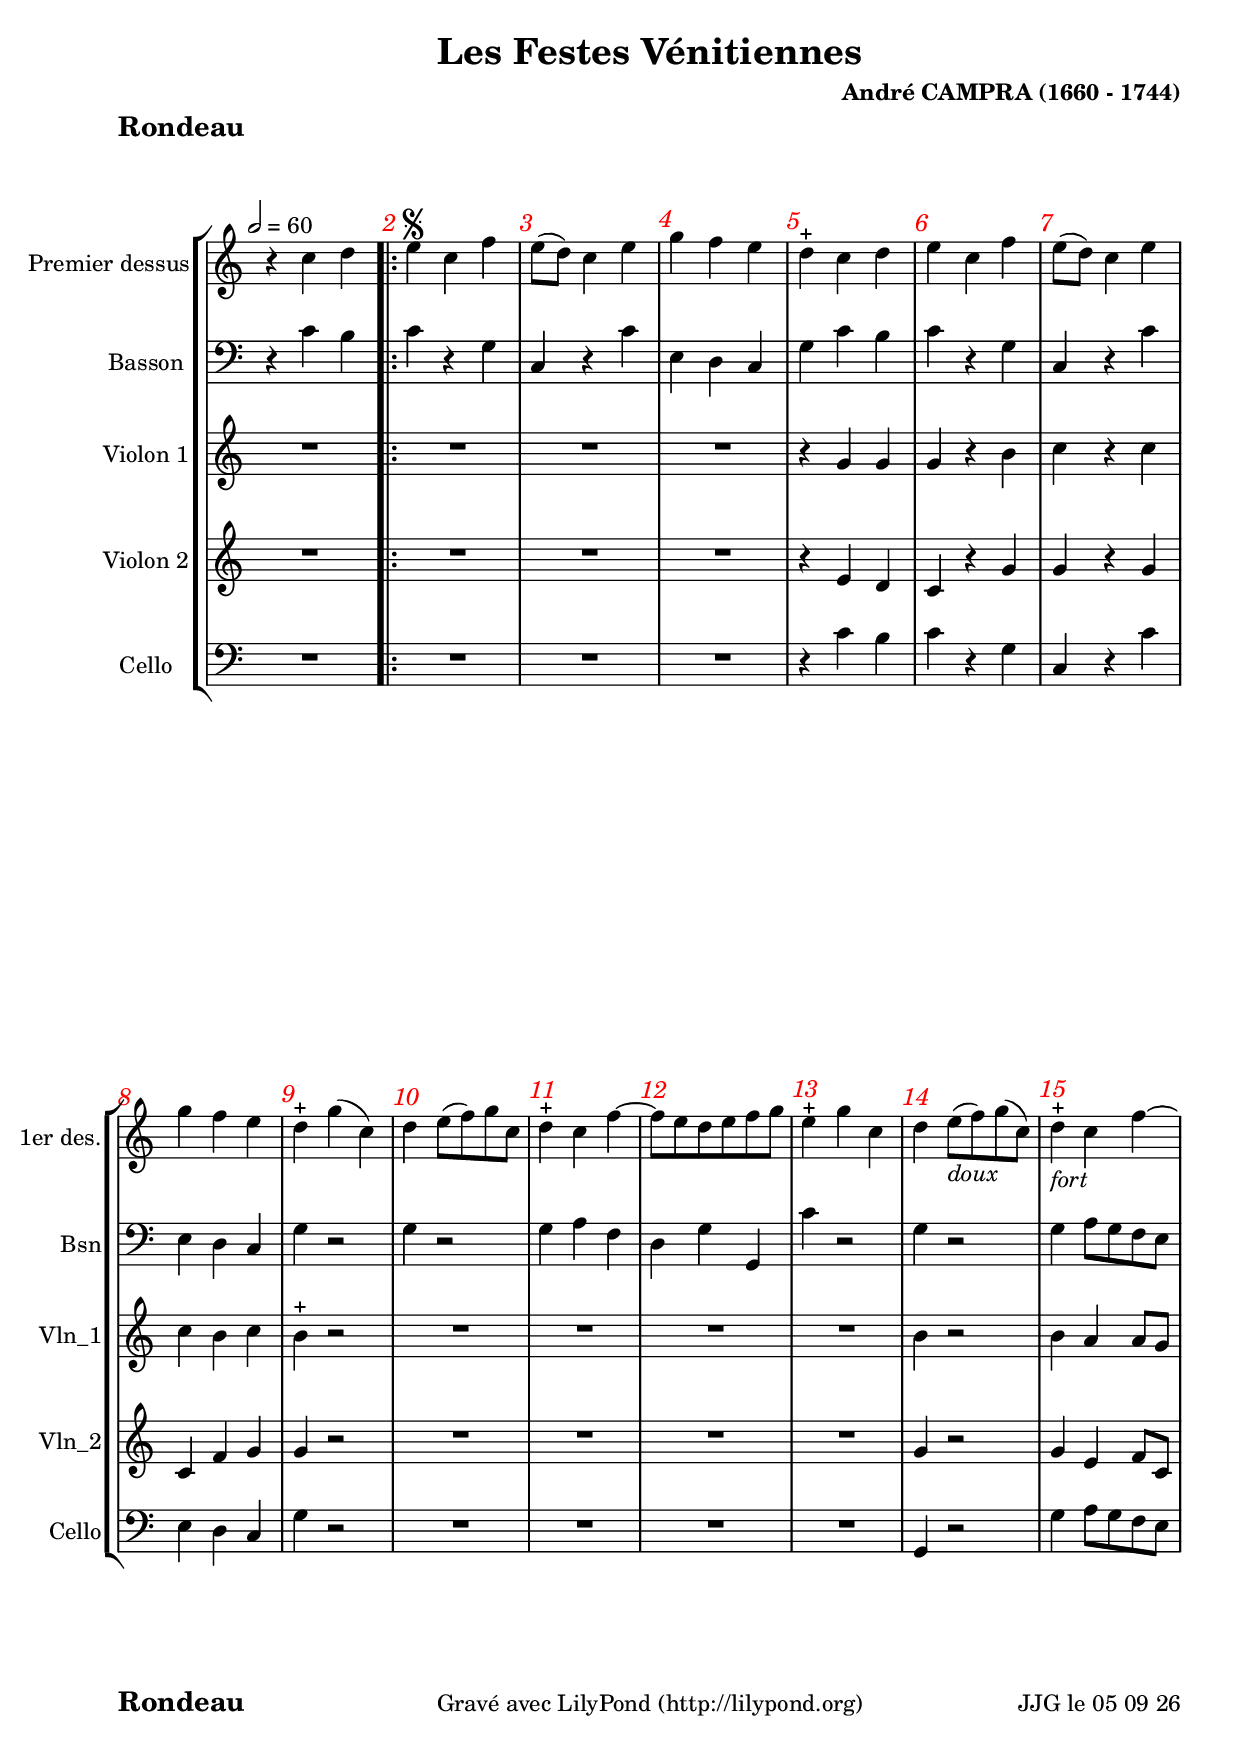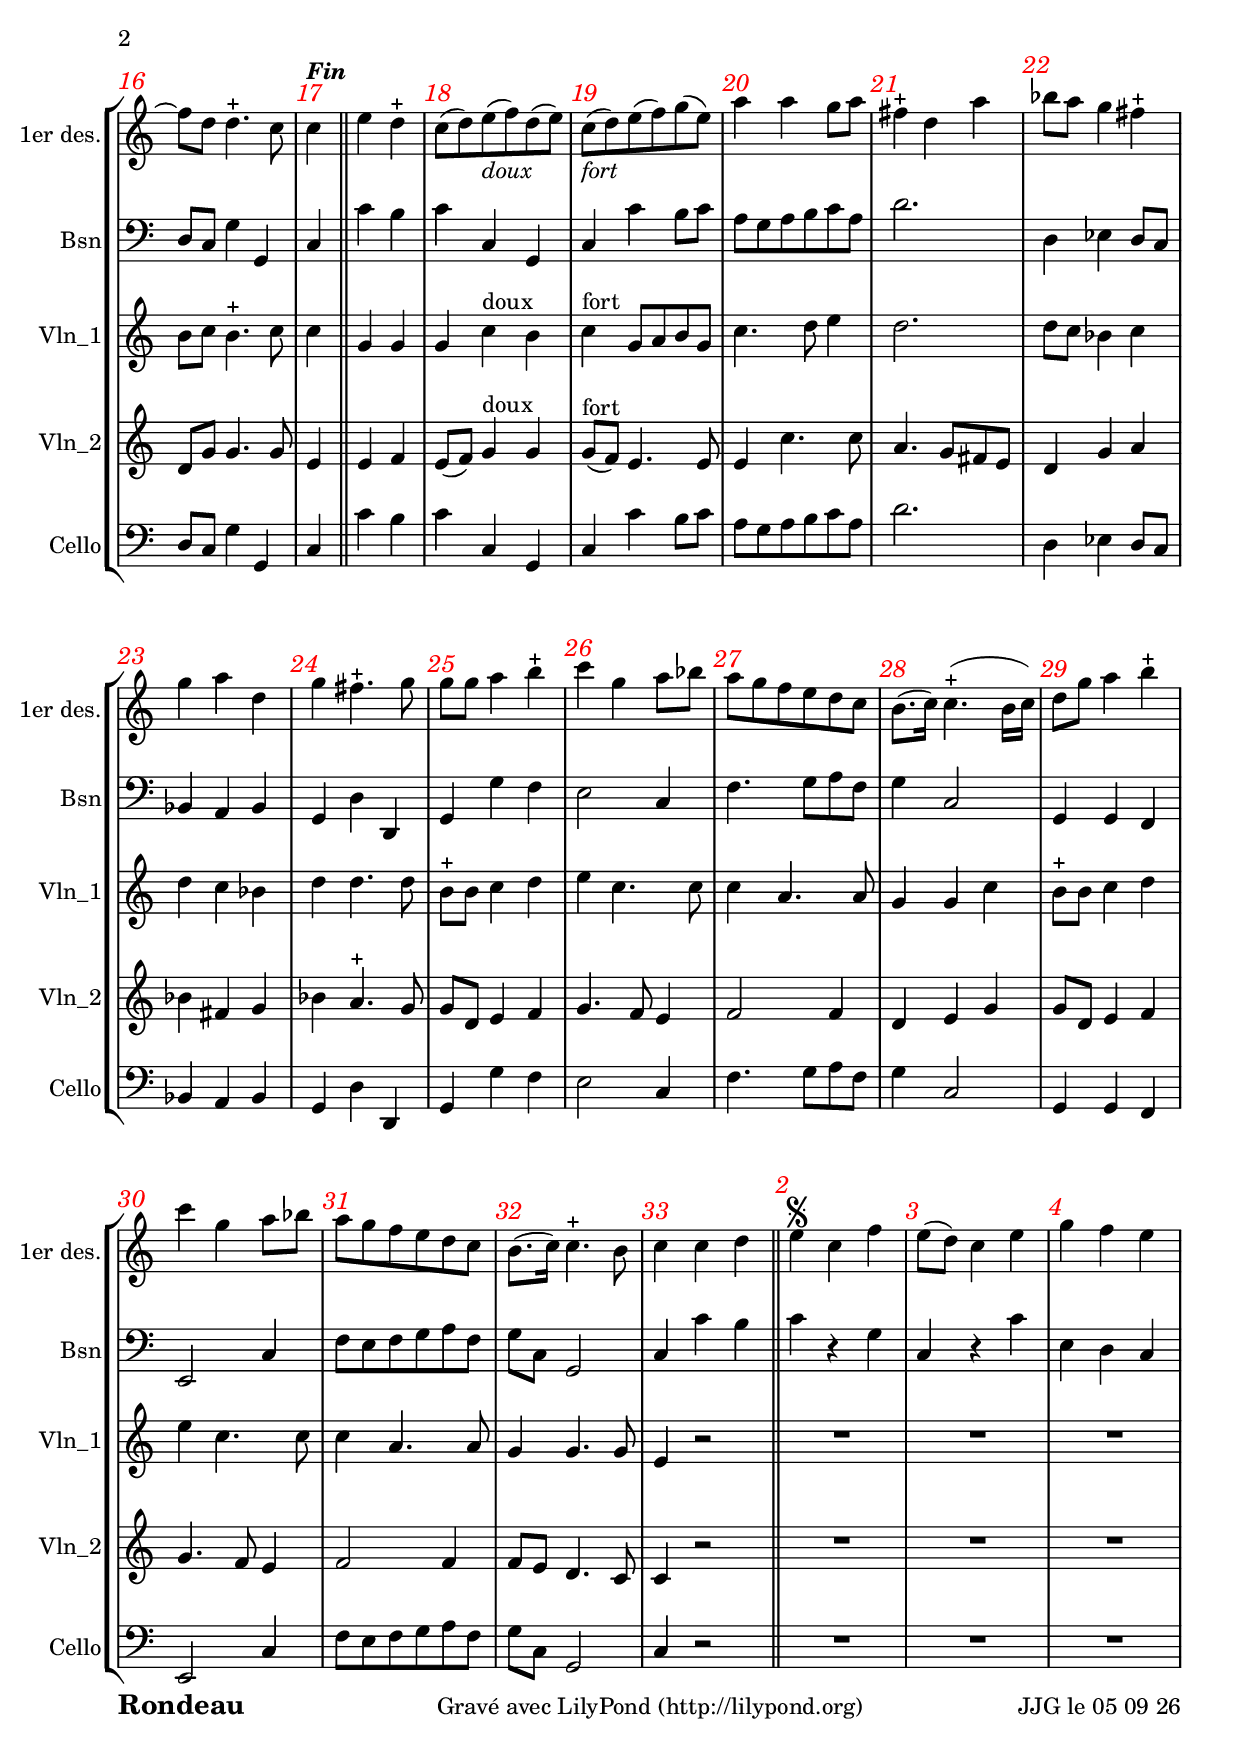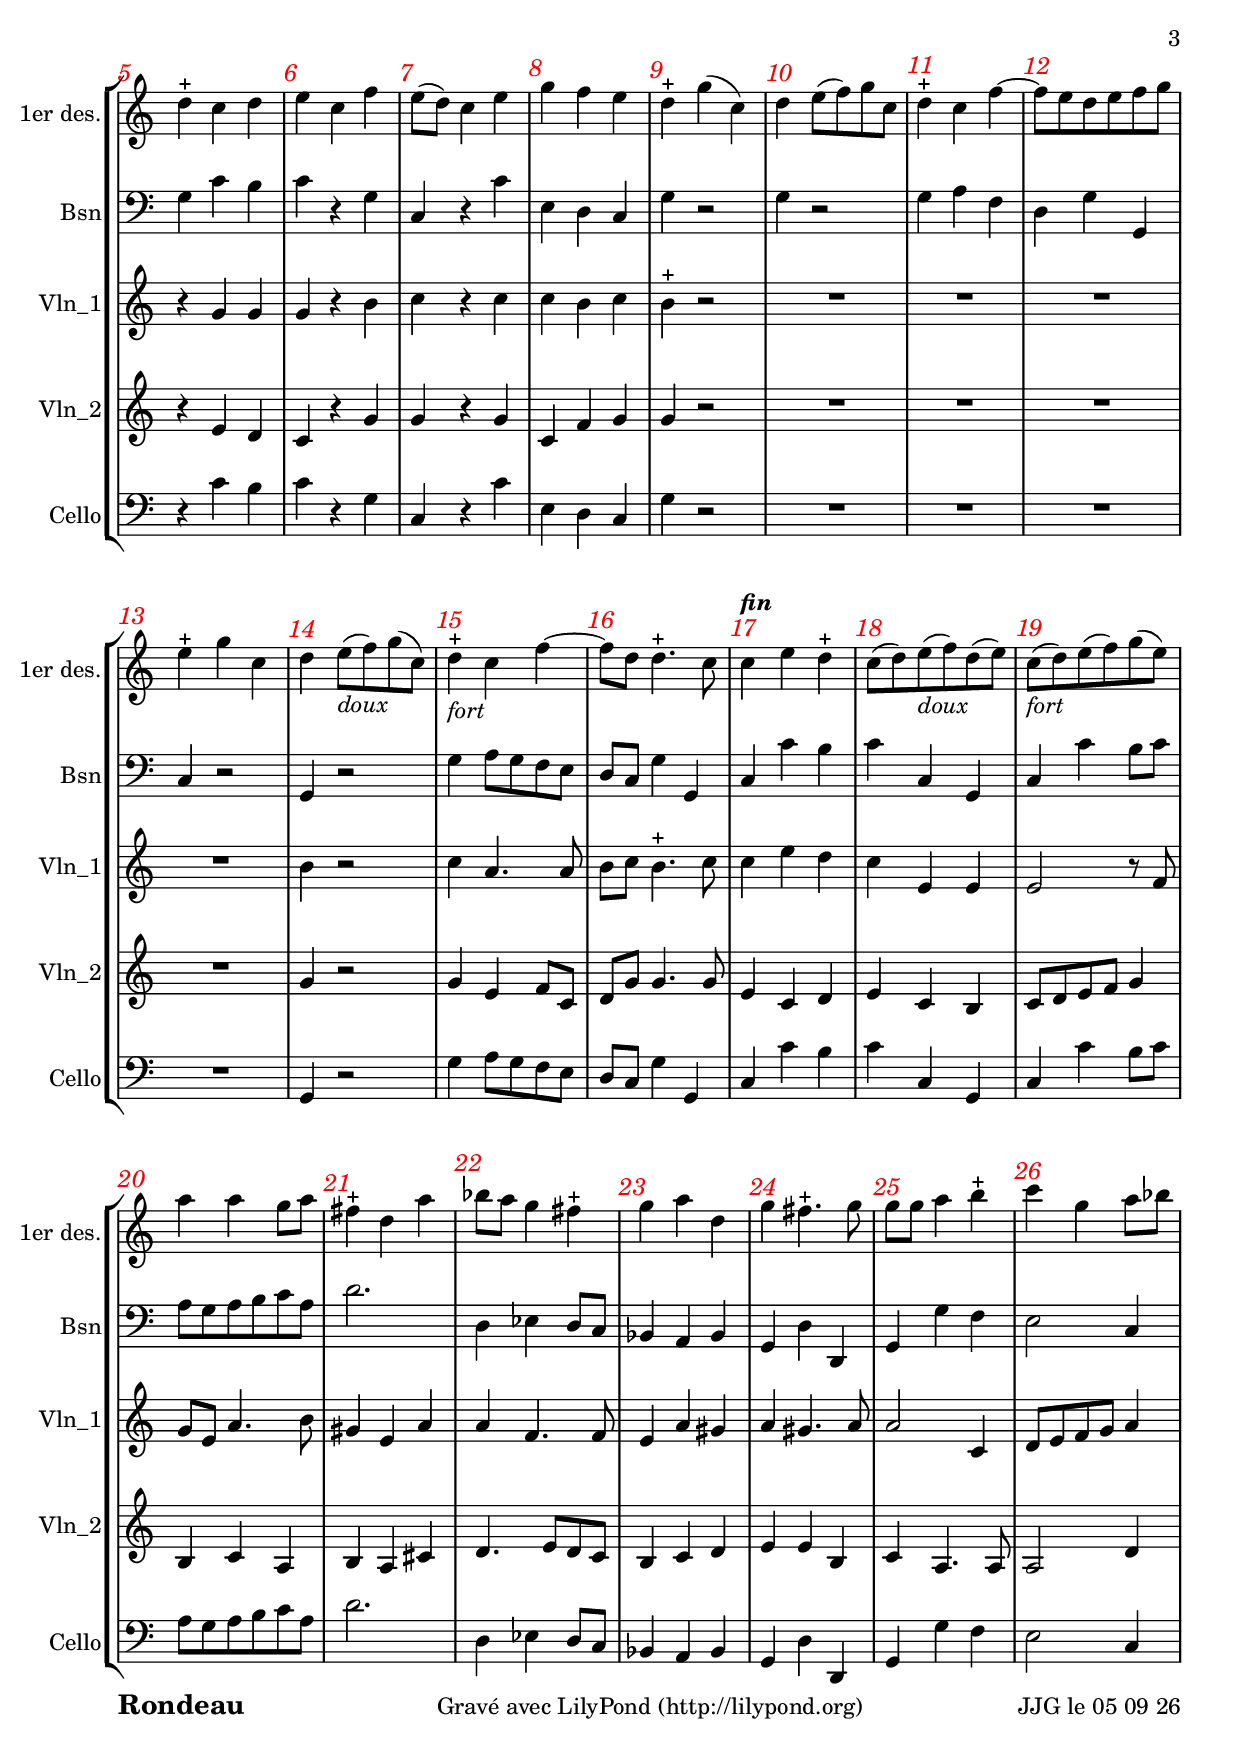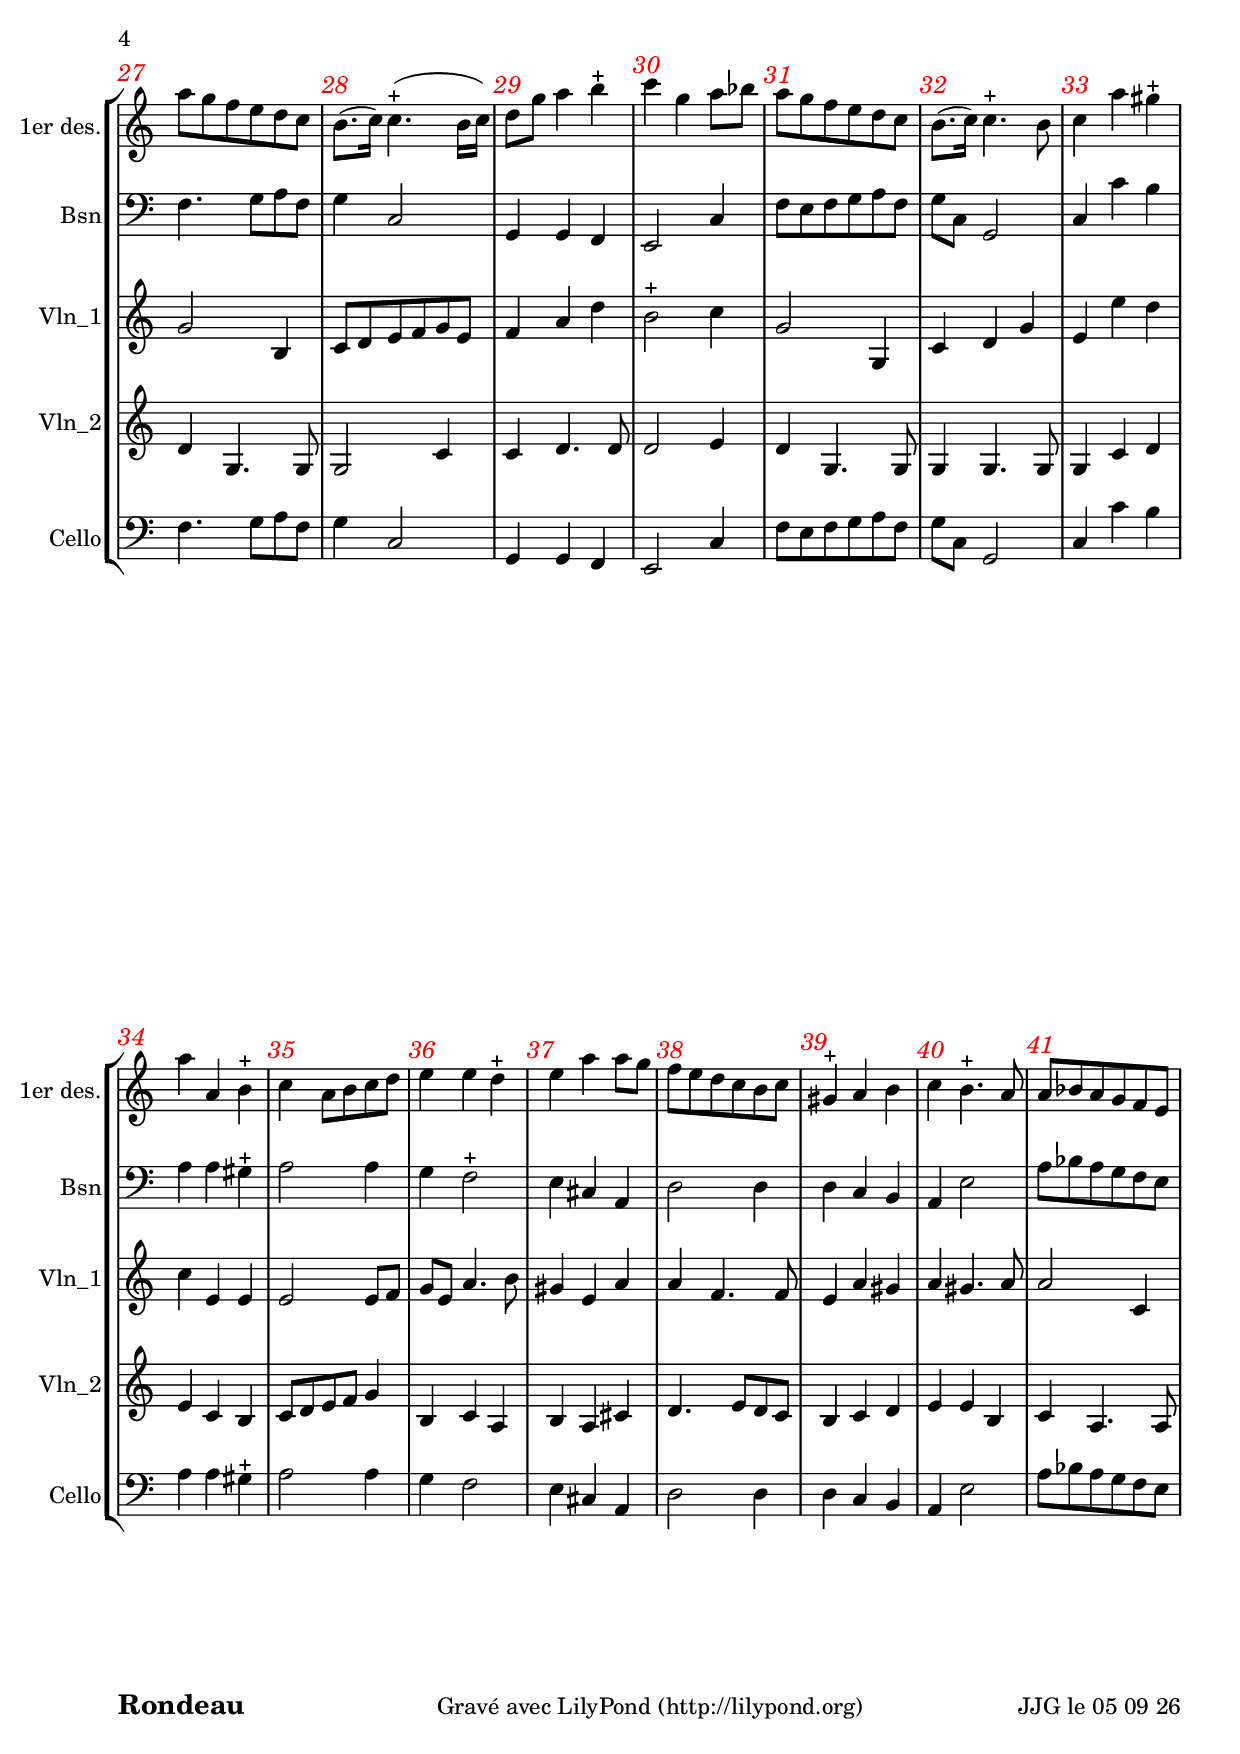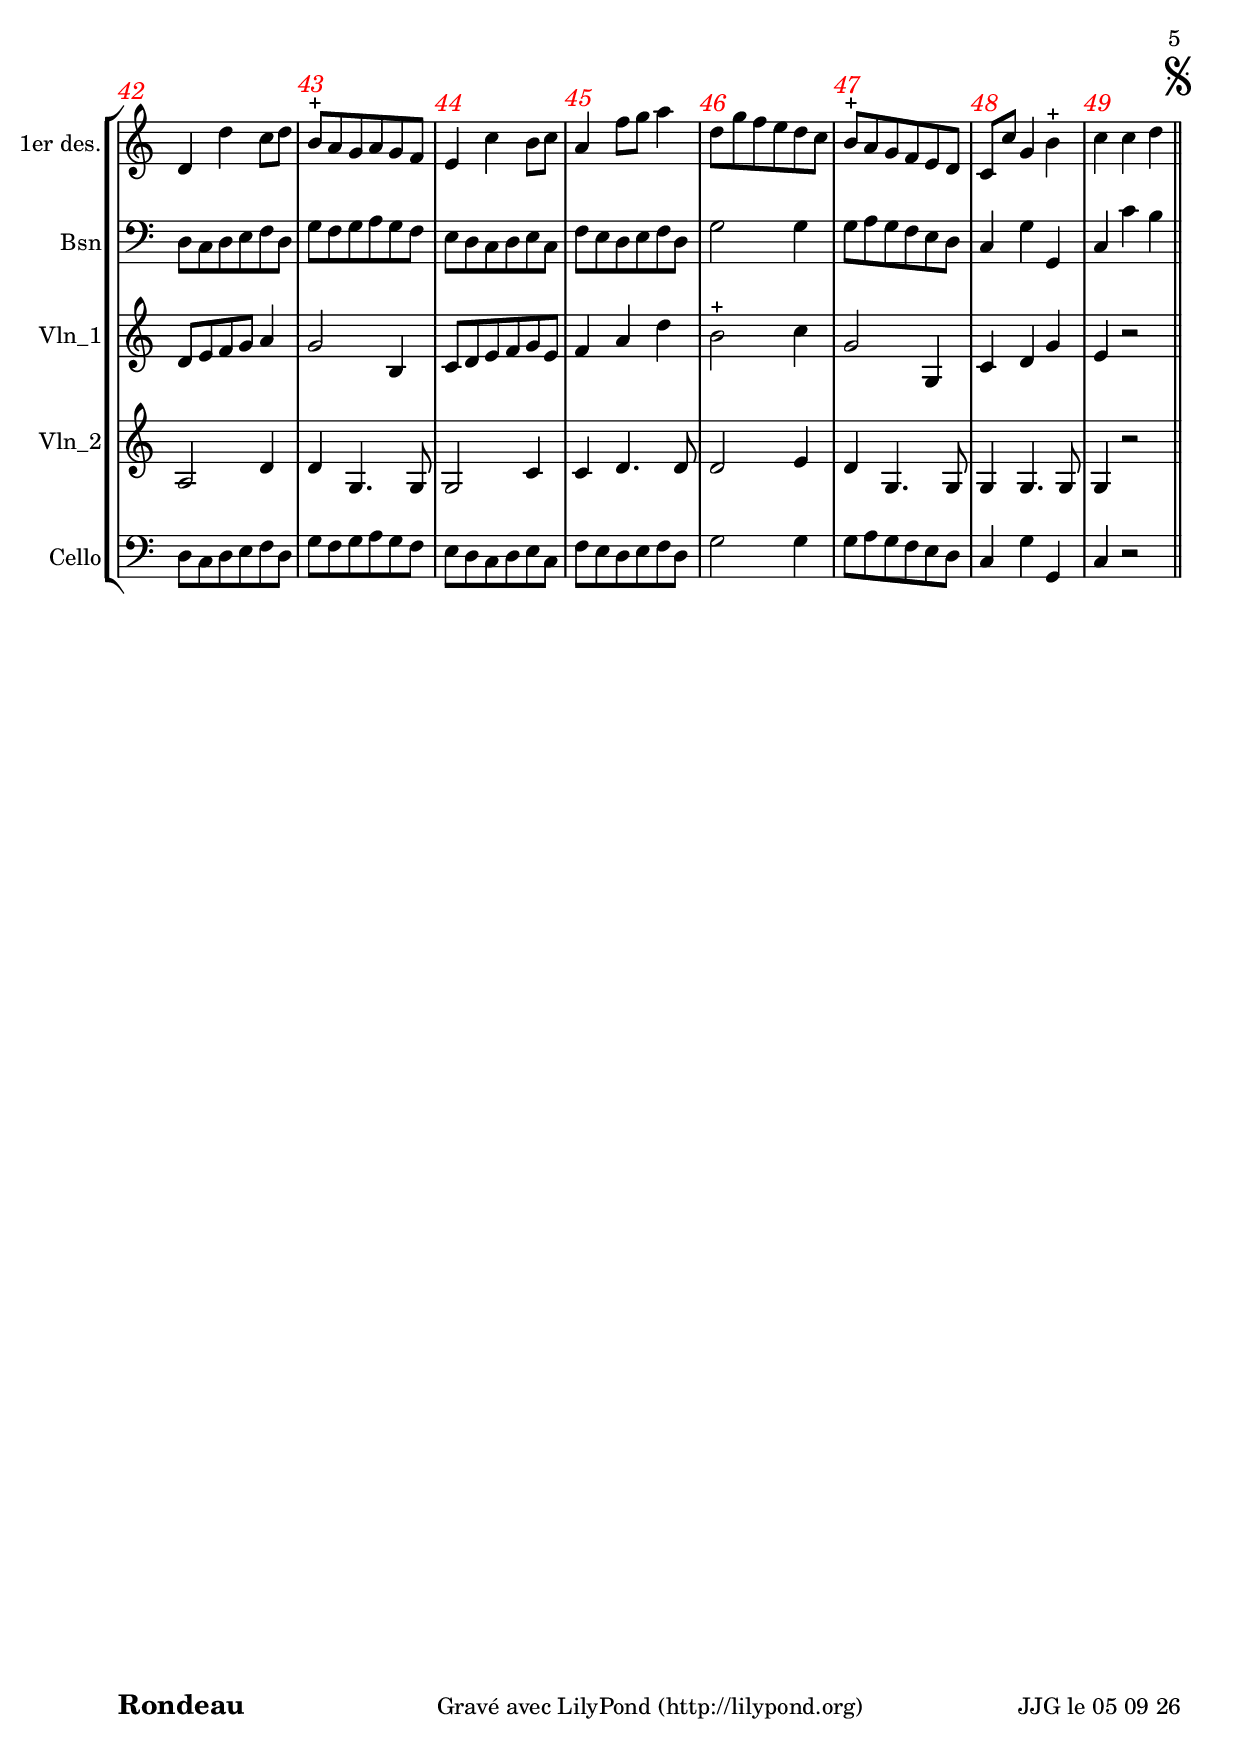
\version "2.17.7"

\header {
	title		= "Les Festes Vénitiennes"
	composer	= \markup \bold \center-column { "André CAMPRA (1660 - 1744)"}
	meter 		= \markup {\bold \fontsize #1.5 "Rondeau"} 
%	meter		= \markup {\center-column {"" \fontsize #6 "" "" }}
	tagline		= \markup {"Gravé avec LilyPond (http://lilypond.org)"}	    
}
 
date = #(strftime "%d %m %y" (localtime (current-time)))

\paper { left-margin = 20\mm % permet d'agrandir ou de réduire la largeur de portée
	oddFooterMarkup	= \markup {
		\fill-line {
			\column { \fromproperty #'header:meter }
			\column { \fromproperty #'header:tagline }
			\column { \line {JJG le \date }} 
				} 
			} 
						
%	ragged-last-bottom= #'f
	line-width	= 180\mm
%	indent = 20.0\mm

	

}
	
#(set-global-staff-size 20)
#(set-default-paper-size "a4")

global = { }
globalTempo = { \override Score.MetronomeMark.transparent = ##t}
	
resetBarnum = \context Score \applyContext % pour la numérotation des mesures
	#(set-bar-number-visibility 3)
	
	

  {
        \override Score.BarNumber.break-visibility =#end-of-line-invisible       
        \resetBarnum
        \override  Score.BarNumber.self-alignment-X = #LEFT
        \set Score.skipBars = ##t  % pour grouper les silences         
        \set Staff.printKeyCancellation = ##f
	\override Staff.VerticalAxisGroup.minimum-Y-extent = #'(-6 . 6)
	\override TextScript.padding = #2.0
	\override MultiMeasureRest.expand-limit = 1
	\once \override Staff.TimeSignature.style = #'()
	\override  Score.TimeSignature #'break-visibility = #end-of-line-invisible
	
	
  }

%}% fin de \layout 	 
  %%reprend tout ce qui est général aux parties séparées
	%%  et à la "directrice" : définition du papier, des headers, etc.

%\include "bgcolor.ly"
%%%%%%%%%%%%%%%%%%%%%%%%%%%%%%%%%%%%%%%%%%%%%%%%%%%%%%%%%%%%%%%%%%%%%%%%%%%%%%%%%
%%%%%%	La musique, 

recorder	= \version "2.17.7"

\context Voice = "dessus"


\relative c'' { 
	\set Staff.instrumentName = \markup { \column { "Premier dessus" } }
	\set Staff.midiInstrument = "recorder"
	\set Staff.shortInstrumentName =#"1er des."
	


  	\tempo 2=60
  	\time 3/4
        \clef "treble"
        \key c \major
        
        r4 c4 d \bar ".|:" | e\segno c f | e8 (d) c4 e | g f e | d-+ c d |
%6
	e c f | e8 (d) c4 e | g f e | d-+ g (c,) d e8 (f) g c,
%11
	d4-+ c f~ | f8 e d e f g | e4-+ g c, | 
	d e8_\markup \italic "doux" (f) g (c,) | d4-+ _\markup \italic "fort" c f~ |
%16
	f8 d d4.-+ c8 | c4^\markup \bold \italic "Fin"\bar "||" e d-+ |
	c8 (d) e_\markup \italic "doux" (f) d (e) | 
	c_\markup \italic "fort" (d) e (f) g (e) | a4 a g8 a | 
%21
	fis4-+ d a' | bes8 a g4 fis-+ | g a d, | g fis4.-+ g8 | g g a4 b-+ 
%26
	c4 g a8 bes | a g f e d c | b8. (c16) c4.-+ (b16 c) |
	d8 g a4 b-+ | c g a8 bes |
%31
	a g f e d c | b8. (c16) c4.-+ b8 | c4 c d  |\bar "||" 

%reprise au segno
	\set Score.currentBarNumber = # 2
	 e\segno c f | e8 (d) c4 e | g f e | d-+ c d |
%6
	e c f | e8 (d) c4 e | g f e | d-+ g (c,) d e8 (f) g c,
%11
	d4-+ c f~ | f8 e d e f g | e4-+ g c, | 
	d e8_\markup \italic "doux" (f) g (c,) | d4-+ _\markup \italic "fort" c f~ |
%16
	f8 d d4.-+ c8 | c4^\markup \bold \italic "fin" e d-+ |
	c8 (d) e_\markup \italic "doux" (f) d (e) | 
	c_\markup \italic "fort" (d) e (f) g (e) | a4 a g8 a | 
%21
	fis4-+ d a' | bes8 a g4 fis-+ | g a d, | g fis4.-+ g8 | g g a4 b-+ 
%26
	c4 g a8 bes | a g f e d c | b8. (c16) c4.-+ (b16 c) |
	d8 g a4 b-+ | c g a8 bes |
%31
	a g f e d c | b8. (c16) c4.-+ b8 | 
	c4 a' gis-+ \break| a a, b-+
%35 après reprise
	c4 a8 b c d | e4 e  d-+ | e a a8 g | f e d c b c | gis4-+ a b |
%40
	c4 b4.-+ a8 | a bes a g f e | d4 d' c8 d | b8-+ a g a g f | e4 c' b8 c | 
%45
	a4 f'8 g a4 | d,8 g f e d c | b-+ a g f e d |
	c c' g4 b-+ | c c d\mark \markup {\musicglyph #'"scripts.segno"} | \bar "||"
	
        
}      
                
                
                
                
                
  
                

       
              

basson		= 
\version "2.17.7"

\context Voice = "basson"
\relative c' { 
	 \set Staff.instrumentName = \markup { \column { "Basson" } }
         \set Staff.midiInstrument = "Bassoon"
         \set Staff.shortInstrumentName = "Bsn"
  		
  		\time 3/4
  		\clef bass % alto
                \key c \major
          	
       r4 c4 b | c4 r g | c, r c' | e, d c | g' c b |
%6
	c r g | c, r c' | e, d c | g' r2 | g4 r2 |
%11
	g4 a f | d g g, | c' r2 | g4 r2 | g4 a8 g f e | 
%16
	d8 c g'4 g, | c c' b | c c, g | c c' b8 c | a g a b c a | 
%21
	d2. | d,4 es d8 c | bes4 a bes | g d' d, | g g' f |
%26
	e2 c4 | f4. g8 a f | g4 c,2 | g4 g f | e2 c'4 | 
%31
	f8 e f g a f | g c, g2 | c4 c' b	
%reprise au segno	
	c4 r g | c, r c' | e, d c | g' c b |
%6
	c r g | c, r c' | e, d c | g' r2 | g4 r2 |
%11
	g4 a f | d g g, | c r2 | g4 r2 | g'4 a8 g f e | 
%16
	d8 c g'4 g, | c c' b | c c, g | c c' b8 c | a g a b c a | 
%21
	d2. | d,4 es d8 c | bes4 a bes | g d' d, | g g' f |
%26
	e2 c4 | f4. g8 a f | g4 c,2 | g4 g f | e2 c'4 | 
%31
	f8 e f g a f | g c, g2 | c4 c' b
	\set Score.currentBarNumber = # 34
%34
	a a gis-+
%35
	a2 a4 | g f2-+ | e4 cis a | d2 d4 |d c b |
%40
	a4 e'2 | a8 bes a g f e | d c d e f d | g f g a g f | e d c d e c | 
%45
	f e d e f d | g2 g4 | g8 a g f e d | c4 g' g, | c c' b 
	

	
}



violon_un	= \version "2.17.7"

\context Voice = "voice 3"
\relative c'' { 
	 \set Staff.instrumentName = \markup { \column { "Violon 1" } }
         \set Staff.midiInstrument = "Violin"
         \set Staff.shortInstrumentName =#"Vln_1"
  		
  		\time 3/4
  		\clef treble % alto
                \key c \major
          	
       R 2. | R2.*3 | r4 g g | g r b | c r c | c b c | b-+ r2 | 
       R2.*4 |b4 r2 | b4 a a8 g |   
%16
	b8 c b4.-+ c8 | c4 g g  | g c^\markup "doux" b | 
	c^\markup "fort" g8 a b g | c4. d8 e4 | 
%21
	d2. | d8 c bes4 c | d c bes | d d4. d8 | b-+ b c4 d 
%26
	e c4. c8 | c4 a4. a8 | g4 g c | b8-+ b c4 d | e c4. c8  | 
%31
	c4 a4. a8 | g4 g4. g8  e4 r2
%reprise au segno	
       R2.*3 | r4 g g | g r b | c r c | c b c | b-+ r2 | 
       R2.*4 |b4 r2 | %b4 a a8 g |   
%2ème couplet

	c4 a4. a8  | b8 c b4.-+ c8

	
	c4 e d | c e, e | e2 r8 f | g e a4. b8 |
	gis4 e a | a f4. f8 | e4 a gis |
%40
	a 4 gis4. a8 | a2 c,4 | d8 e f g a4 | g2 b,4 | 
	c8 d e f g e | 
%45
	f4 a d | b2-+ c4 | g2 g,4 | c d g | e 
	
%reprise à la mes.33 r2
	e' d |
	c e, e | e2 e8 f | g e a4. b8 | gis4 e a | a f4. f8 | e4 a gis |
%40
	a4 gis4. a8 | a2 c,4 | d8 e f g a4 | g2 b,4 | c8 d e f g e |
	%45
	f4 a d | b2-+ c4 g2 g,4 | c d g | e r2
		

	
}
            
                
  
                

       
              

violon_deux	= \version "2.17.7"

\context Voice = "voice 4"
\relative c { 
	 \set Staff.instrumentName = \markup { \column { "Violon 2" } }
         \set Staff.midiInstrument = "Violin"
         \set Staff.shortInstrumentName =#"Vln_2"
  
  
  	\time 3/4
        \clef treble  
        \key c \major
        
       R 2. | R2.*3 | r4 e' d | c r g' | g r g | c, f g | g r2 |  R2.*4 |
%14
	g4 r2 | g4 e f8 c | d g g4. g8 | e4 e f | e8 (f) g4^\markup "doux" g
	g8^\markup "fort" (f) e4. e8 | e4 c'4. c8 | a4. g8 fis e | 	
%22
	d4 g a | bes fis g | bes a4.-+ g8 | g d e4 f | 
%26
	g4. f8 e4 | f2 f4 | d4 e g | g8 d e4 f | g4. f8 e4 | 
	f2 f4 |f8 e d4. c8 | c4 r2 | 
	
% reprise au segno
	 R2.*3 | r4 e d | c r g' | g r g | c, f g | g r2 |  R2.*4 |
%14
	g4 r2 | g4 e f8 c | d g g4. g8 | e4 c d | e c b |
%35
	c8 d e f g4 | b, c a | b a cis | d4. e8 d c | b4 c d |
%40
	e e b | c a4. a8 | a2 d4 | d g,4. g8 | g2 c4 | 
%45
	c d4. d8 | d2 e4 | d4 g,4. g8 | g4 g4. g8 | g4 
	
%on reprend à la mes. 33 (r2)
	c4 d | e c b |
	c8 d e f g4 | b, c a | b a cis | d4. e8 d c | b4 c d |
%40
	e4 e b | c a4. a8 | a2 d4 | d g,4. g8 | g2 c4 |
%45
	c4 d4. d8 | d2 e4 | d g,4. g8 | g4 g4. g8 | g4 r2
	
  
  }
                

       
              

cello		= \version "2.17.7"

\context Voice = "cello"


\relative c { 
	\set Staff.instrumentName = \markup { \column { "Cello" } }
	\set Staff.midiInstrument = "cello"
	\set Staff.shortInstrumentName =#"Cello"

  
  	\time 3/4
        \clef bass  
        \key c \major
        
       R 2. | R2.*3 | r4 c' b
%6
	c r g | c, r c' | e, d c | g' r2 | R2.*4 | g,4 r2 | g'4 a8 g f e |
%16
	d8 c g'4 g, | c c' b | c c, g | c c' b8 c | a g a b c a |
%21
	d2. | d,4 es d8 c | bes4 a bes | g d' d, | g g' f | 
%26
	e2 c4 | f4. g8 a f | g4 c,2 | g4 g f | e2 c'4 |
%31
	f8 e f g a f | g c, g2 | c4 r2 |
%reprise au segno
	       R 2. | R2.*2 | r4 c' b
%6
	c r g | c, r c' | e, d c | g' r2 | R2.*4 | g,4 r2 | g'4 a8 g f e |
%16
	d8 c g'4 g, | c c' b | c c, g | c c' b8 c | a g a b c a |
%21
	d2. | d,4 es d8 c | bes4 a bes | g d' d, | g g' f | 
%26
	e2 c4 | f4. g8 a f | g4 c,2 | g4 g f | e2 c'4 |
%31
	f8 e f g a f | g c, g2 | c4 c' b | a a gis-+
%35
	a2 a4 |g f2 | e4 cis a | d2 d4 | d c b |
%40
	a4 e'2 | a8 bes a g f e | d c d e f d | g f g a g f | e d c d e c |
%45
	f e d e f d | g2 g4 | g8 a g f e d | c4 g' g, | c r2 |

	
	
  
  }

%clavecind	= \include "clavecind.ly"
%clavecing	= \include "clavecing.ly"


%%%%%%%%%%%%%%%%%%%%%%%%%%%%%%%%%%%%%%%%%%%%%%%%%%%%%%%%%%%%%%%%%%%%%%%%%%%%%%%%%
%%%%%%	La partition
%%%
  
\score {
	
	<<  	   \new StaffGroup << {\override Score.BarNumber.break-visibility =#end-of-line-invisible
  %       \resetBarnum
 % Aligner les N° de mesures à gauche de la mesure
         \override  Score.BarNumber.self-alignment-X = #LEFT
         
         \override Score.RehearsalMark.padding = #2.5
% met le numéros de mesure en italique et en rouge
 	 \override Score.BarNumber #'font-shape = #'italic
 	 \override Score.BarNumber #'color = #red
% N° de mesures dans un cercle
 %	 \override Score.BarNumber  #'stencil
 %	 = #(make-stencil-circler 0.1 0.25 ly:text-interface::print)
 % augmenter la taille des N° de mesures
 	\override Score.BarNumber #'font-size = #0.5
 }
   
% \new Voice = "one"  {
%  		 	 \autoBeamOff
%  		 \choeur }
%  		 \new Lyrics \lyricsto "one" \texte_one   	

  \new Staff {\recorder }
%  \new Staff  {\hautbois }  
  \new Staff  {\basson}
  \new Staff  {\violon_un} 
  \new Staff  {\violon_deux} 
%  \new Staff  {\bgcolor "(rgb-color 1 0.8 1.6)"\basson } 
  \new Staff  {\cello} 

%  \new Staff  {\basse } 		 
  	 >> 
   
% \new Staff \with { %% colorisation de cette portée
%     \override StaffSymbol.stencil = #(lambda (grob)
%        (let* ((staff (ly:staff-symbol::print grob))
%               (X-ext (ly:stencil-extent staff X))
%               (Y-ext (ly:stencil-extent staff Y)))
%         (set! Y-ext (cons
%            (- (car Y-ext) 0)
%            (+ (cdr Y-ext) 0)))
%         (ly:grob-set-property! grob 'layer -10)
%         (ly:stencil-add
%           (ly:make-stencil (list 'color (rgb-color 1 0.8 0.6)
%             (ly:stencil-expr (ly:round-filled-box X-ext Y-ext 0))
%           X-ext Y-ext))
%         staff)))
%  		}
%  		{ \quinte }

 
% \new Staff  {\basse }
%>>

	
		
%	\new PianoStaff <<			
%			\set PianoStaff.instrumentName = #"Clavecin"  
%				\set PianoStaff.shortInstrumentName =#"B.C."
%				
%			\new Staff %\with{ instrumentName = #"Clavecin D." 
%		%			shortInstrumentName  = #"Cl.d." }
%				{\clavecind}
%			\new Staff %\with{ instrumentName = #"Clavecin G." 
%		%			shortInstrumentName  = #"Cl.g." }
%				{\clavecing} 
 %		>>
	
>>	
	
\layout {
	\context {	\RemoveEmptyStaffContext
	\override VerticalAxisGroup #'remove-first = ##t		
 	\once \override Staff.TimeSignature #'stencil = ##f	
 	\override  SpacingSpanner #'base-shortest-duration =#(ly:make-moment 1 32)
 	\override  Score.TimeSignature #'break-visibility = #end-of-line-invisible
	} %fin de ce \context
	
	
\context { \Score   % les 2 lignes qui suivent réduisent l'espace entre les portées
    \override StaffGrouper.staff-staff-spacing.padding = #3
    \override StaffGrouper.staff-staff-spacing.basic-distance = #1
  	} %fin de ce \context	

}% fin de \layout

  
 \midi { }
  
} % fin de \score
 

